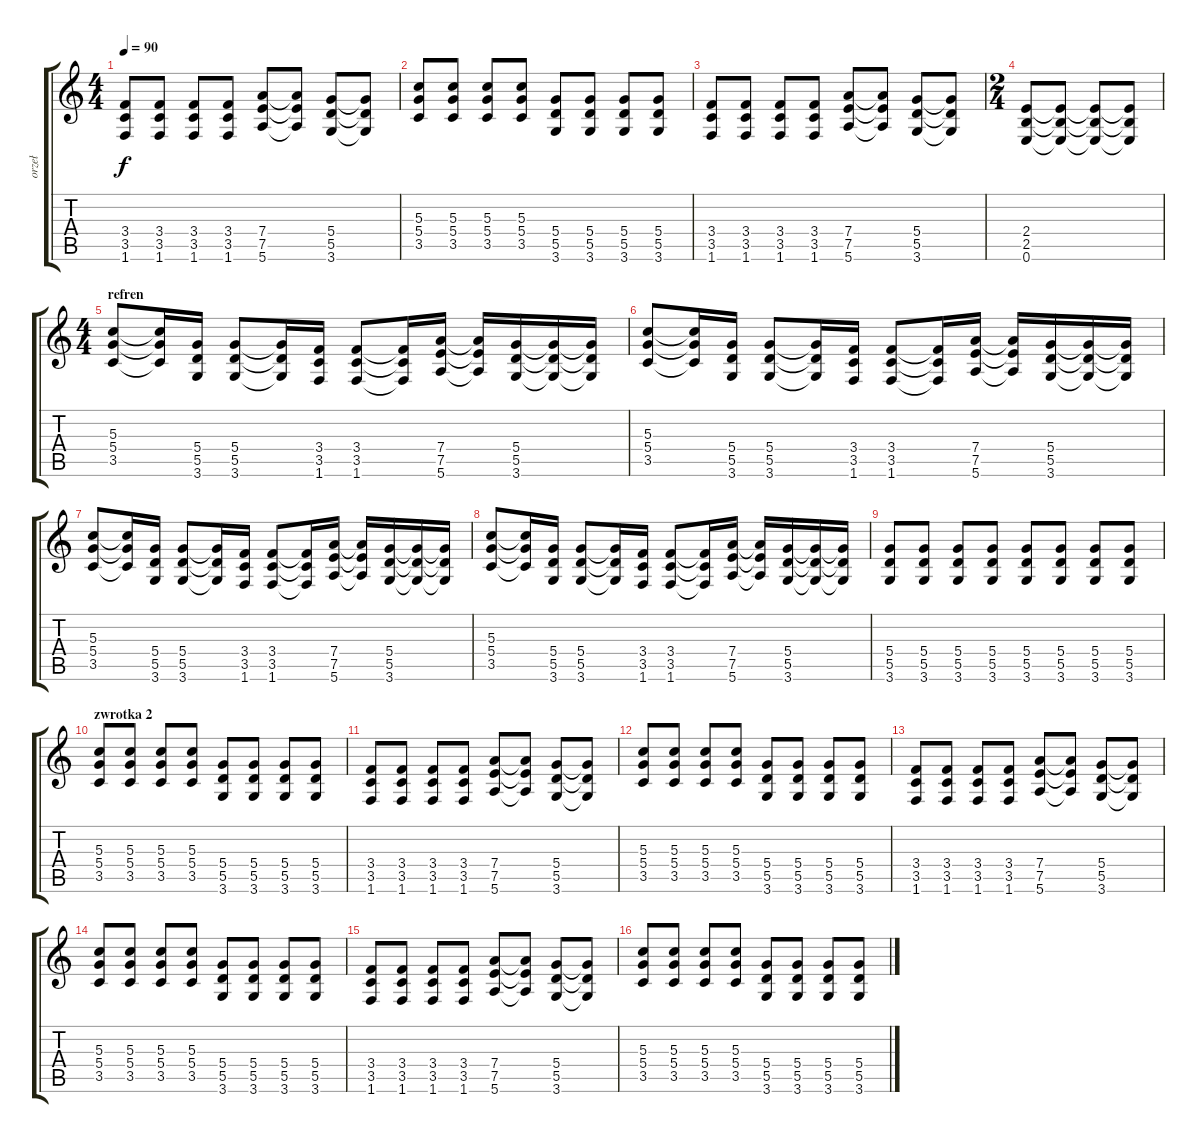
\track ("orzeł" "orzeł") {instrument overdrivenguitar}
\staff {score tabs}
\tuning (E4 B3 G3 D3 A2 E2) {hide}
\ts (4 4)
\tempo 90
\clef g2
\ks c
(3.4 3.5 1.6).8{dy f} (3.4 3.5 1.6).8 (3.4 3.5 1.6).8 (3.4 3.5 1.6).8 (7.4 7.5 5.6).8 (7.4{t} 7.5{t} 5.6{t}).8 (5.4 5.5 3.6).8 (5.4{t} 5.5{t} 3.6{t}).8 |
(5.3 5.4 3.5).8 (5.3 5.4 3.5).8 (5.3 5.4 3.5).8 (5.3 5.4 3.5).8 (5.4 5.5 3.6).8 (5.4 5.5 3.6).8 (5.4 5.5 3.6).8 (5.4 5.5 3.6).8 |
(3.4 3.5 1.6).8 (3.4 3.5 1.6).8 (3.4 3.5 1.6).8 (3.4 3.5 1.6).8 (7.4 7.5 5.6).8 (7.4{t} 7.5{t} 5.6{t}).8 (5.4 5.5 3.6).8 (5.4{t} 5.5{t} 3.6{t}).8 |
\ts (2 4)
(2.4 2.5 0.6).8 (2.4{t} 2.5{t} 0.6{t}).8 (2.4{t} 2.5{t} 0.6{t}).8 (2.4{t} 2.5{t} 0.6{t}).8 |
\ts (4 4)
\section ("" "refren")
(5.3 5.4 3.5).8 (5.3{t} 5.4{t} 3.5{t}).16 (5.4 5.5 3.6).16 (5.4 5.5 3.6).8 (5.4{t} 5.5{t} 3.6{t}).16 (3.4 3.5 1.6).16 (3.4 3.5 1.6).8 (3.4{t} 3.5{t} 1.6{t}).16 (7.4 7.5 5.6).16 (7.4{t} 7.5{t} 5.6{t}).16 (5.4 5.5 3.6).16 (5.4{t} 5.5{t} 3.6{t}).16 (5.4{t} 5.5{t} 3.6{t}).16 |
(5.3 5.4 3.5).8 (5.3{t} 5.4{t} 3.5{t}).16 (5.4 5.5 3.6).16 (5.4 5.5 3.6).8 (5.4{t} 5.5{t} 3.6{t}).16 (3.4 3.5 1.6).16 (3.4 3.5 1.6).8 (3.4{t} 3.5{t} 1.6{t}).16 (7.4 7.5 5.6).16 (7.4{t} 7.5{t} 5.6{t}).16 (5.4 5.5 3.6).16 (5.4{t} 5.5{t} 3.6{t}).16 (5.4{t} 5.5{t} 3.6{t}).16 |
(5.3 5.4 3.5).8 (5.3{t} 5.4{t} 3.5{t}).16 (5.4 5.5 3.6).16 (5.4 5.5 3.6).8 (5.4{t} 5.5{t} 3.6{t}).16 (3.4 3.5 1.6).16 (3.4 3.5 1.6).8 (3.4{t} 3.5{t} 1.6{t}).16 (7.4 7.5 5.6).16 (7.4{t} 7.5{t} 5.6{t}).16 (5.4 5.5 3.6).16 (5.4{t} 5.5{t} 3.6{t}).16 (5.4{t} 5.5{t} 3.6{t}).16 |
(5.3 5.4 3.5).8 (5.3{t} 5.4{t} 3.5{t}).16 (5.4 5.5 3.6).16 (5.4 5.5 3.6).8 (5.4{t} 5.5{t} 3.6{t}).16 (3.4 3.5 1.6).16 (3.4 3.5 1.6).8 (3.4{t} 3.5{t} 1.6{t}).16 (7.4 7.5 5.6).16 (7.4{t} 7.5{t} 5.6{t}).16 (5.4 5.5 3.6).16 (5.4{t} 5.5{t} 3.6{t}).16 (5.4{t} 5.5{t} 3.6{t}).16 |
(5.4 5.5 3.6).8 (5.4 5.5 3.6).8 (5.4 5.5 3.6).8 (5.4 5.5 3.6).8 (5.4 5.5 3.6).8 (5.4 5.5 3.6).8 (5.4 5.5 3.6).8 (5.4 5.5 3.6).8 |
\section ("" "zwrotka 2")
(5.3 5.4 3.5).8 (5.3 5.4 3.5).8 (5.3 5.4 3.5).8 (5.3 5.4 3.5).8 (5.4 5.5 3.6).8 (5.4 5.5 3.6).8 (5.4 5.5 3.6).8 (5.4 5.5 3.6).8 |
(3.4 3.5 1.6).8 (3.4 3.5 1.6).8 (3.4 3.5 1.6).8 (3.4 3.5 1.6).8 (7.4 7.5 5.6).8 (7.4{t} 7.5{t} 5.6{t}).8 (5.4 5.5 3.6).8 (5.4{t} 5.5{t} 3.6{t}).8 |
(5.3 5.4 3.5).8 (5.3 5.4 3.5).8 (5.3 5.4 3.5).8 (5.3 5.4 3.5).8 (5.4 5.5 3.6).8 (5.4 5.5 3.6).8 (5.4 5.5 3.6).8 (5.4 5.5 3.6).8 |
(3.4 3.5 1.6).8 (3.4 3.5 1.6).8 (3.4 3.5 1.6).8 (3.4 3.5 1.6).8 (7.4 7.5 5.6).8 (7.4{t} 7.5{t} 5.6{t}).8 (5.4 5.5 3.6).8 (5.4{t} 5.5{t} 3.6{t}).8 |
(5.3 5.4 3.5).8 (5.3 5.4 3.5).8 (5.3 5.4 3.5).8 (5.3 5.4 3.5).8 (5.4 5.5 3.6).8 (5.4 5.5 3.6).8 (5.4 5.5 3.6).8 (5.4 5.5 3.6).8 |
(3.4 3.5 1.6).8 (3.4 3.5 1.6).8 (3.4 3.5 1.6).8 (3.4 3.5 1.6).8 (7.4 7.5 5.6).8 (7.4{t} 7.5{t} 5.6{t}).8 (5.4 5.5 3.6).8 (5.4{t} 5.5{t} 3.6{t}).8 |
(5.3 5.4 3.5).8 (5.3 5.4 3.5).8 (5.3 5.4 3.5).8 (5.3 5.4 3.5).8 (5.4 5.5 3.6).8 (5.4 5.5 3.6).8 (5.4 5.5 3.6).8 (5.4 5.5 3.6).8
